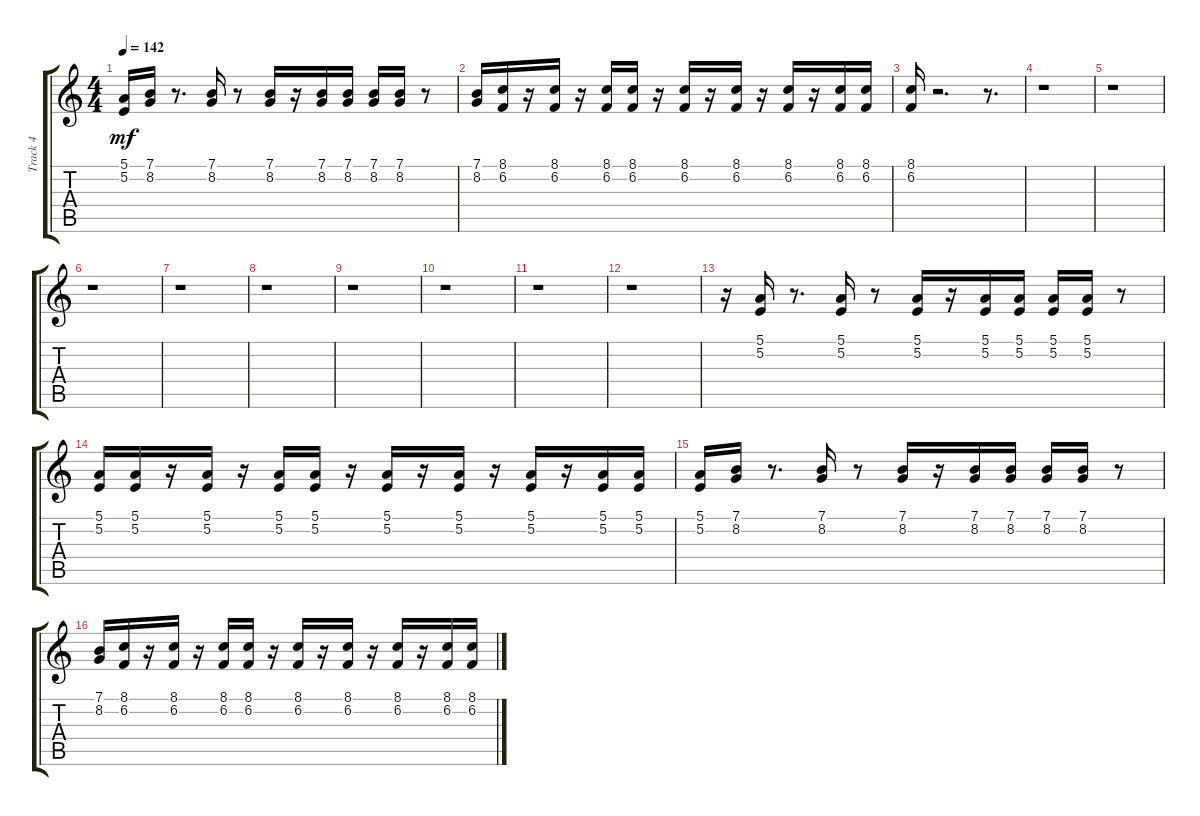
\track ("Track 4" "Track 4") {instrument lead2sawtooth}
\staff {score tabs}
\tuning (E4 B3 G3 D3 A2 E2) {hide}
\ts (4 4)
\tempo 142
\clef g2
\ks c
(5.1 5.2).16{dy mf} (7.1 8.2).16 r.8{d} (7.1 8.2).16 r.8 (7.1 8.2).16 r.16 (7.1 8.2).16 (7.1 8.2).16 (7.1 8.2).16 (7.1 8.2).16 r.8 |
(7.1 8.2).16 (8.1 6.2).16 r.16 (8.1 6.2).16 r.16 (8.1 6.2).16 (8.1 6.2).16 r.16 (8.1 6.2).16 r.16 (8.1 6.2).16 r.16 (8.1 6.2).16 r.16 (8.1 6.2).16 (8.1 6.2).16 |
(8.1 6.2).16 r.2{d} r.8{d} |
r.1 |
r.1 |
r.1 |
r.1 |
r.1 |
r.1 |
r.1 |
r.1 |
r.1 |
r.16 (5.1 5.2).16 r.8{d} (5.1 5.2).16 r.8 (5.1 5.2).16 r.16 (5.1 5.2).16 (5.1 5.2).16 (5.1 5.2).16 (5.1 5.2).16 r.8 |
(5.1 5.2).16 (5.1 5.2).16 r.16 (5.1 5.2).16 r.16 (5.1 5.2).16 (5.1 5.2).16 r.16 (5.1 5.2).16 r.16 (5.1 5.2).16 r.16 (5.1 5.2).16 r.16 (5.1 5.2).16 (5.1 5.2).16 |
(5.1 5.2).16 (7.1 8.2).16 r.8{d} (7.1 8.2).16 r.8 (7.1 8.2).16 r.16 (7.1 8.2).16 (7.1 8.2).16 (7.1 8.2).16 (7.1 8.2).16 r.8 |
(7.1 8.2).16 (8.1 6.2).16 r.16 (8.1 6.2).16 r.16 (8.1 6.2).16 (8.1 6.2).16 r.16 (8.1 6.2).16 r.16 (8.1 6.2).16 r.16 (8.1 6.2).16 r.16 (8.1 6.2).16 (8.1 6.2).16
